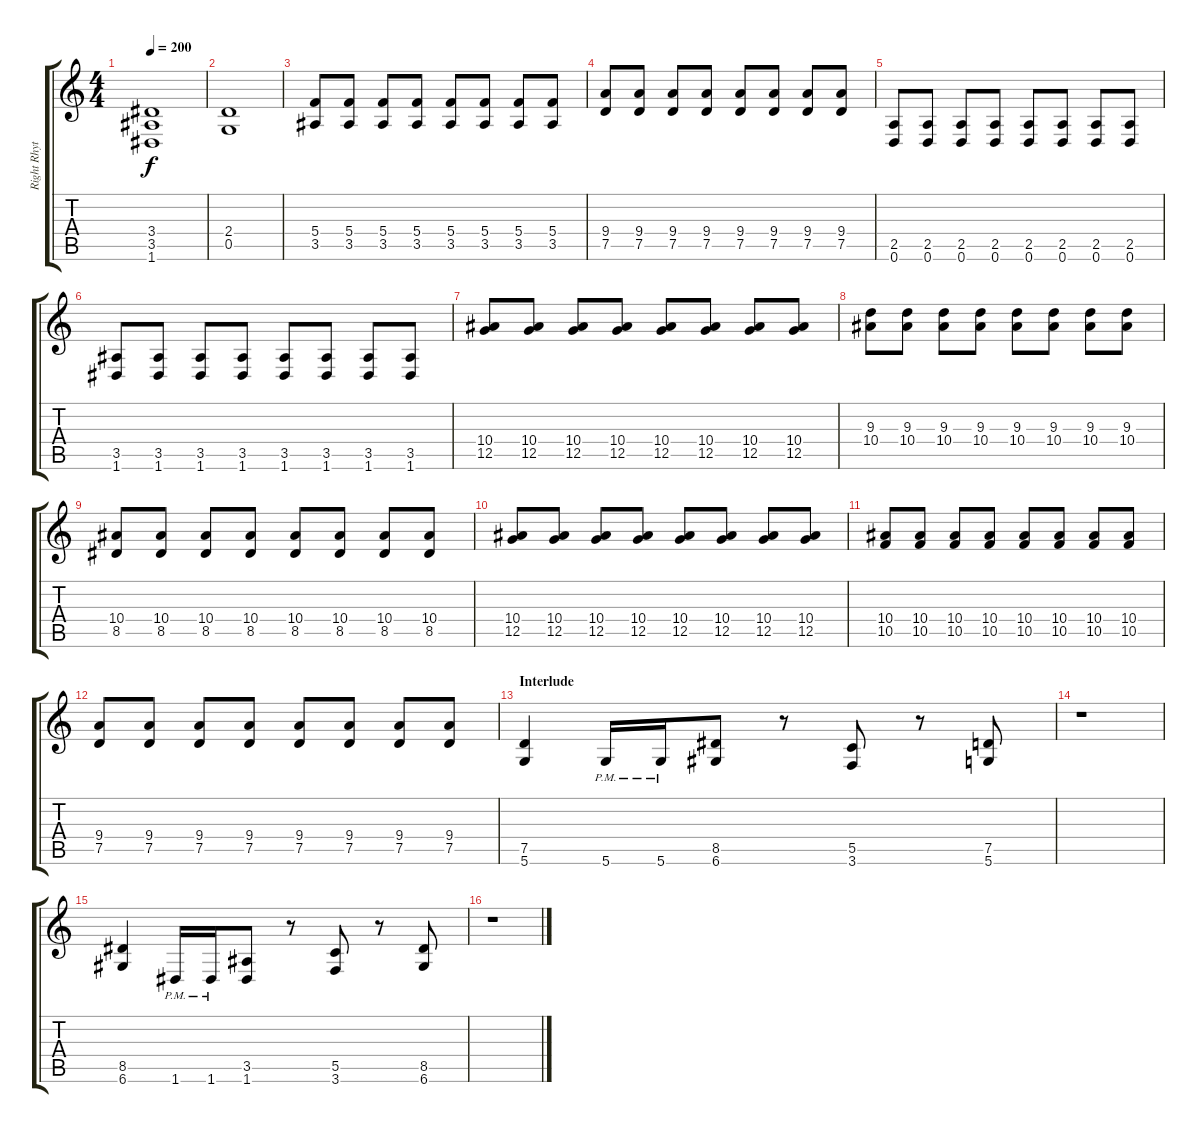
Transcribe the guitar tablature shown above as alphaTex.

\track ("Right Rhythm Gtr" "Right Rhyt") {instrument distortionguitar}
\staff {score tabs}
\tuning (D4 A3 F3 C3 G2 D2) {hide}
\ts (4 4)
\tempo 200
\clef g2
\ks c
(3.4 3.5 1.6).1{dy f} |
(2.4 0.5).1 |
(5.4 3.5).8 (5.4 3.5).8 (5.4 3.5).8 (5.4 3.5).8 (5.4 3.5).8 (5.4 3.5).8 (5.4 3.5).8 (5.4 3.5).8 |
(9.4 7.5).8 (9.4 7.5).8 (9.4 7.5).8 (9.4 7.5).8 (9.4 7.5).8 (9.4 7.5).8 (9.4 7.5).8 (9.4 7.5).8 |
(2.5 0.6).8 (2.5 0.6).8 (2.5 0.6).8 (2.5 0.6).8 (2.5 0.6).8 (2.5 0.6).8 (2.5 0.6).8 (2.5 0.6).8 |
(3.5 1.6).8 (3.5 1.6).8 (3.5 1.6).8 (3.5 1.6).8 (3.5 1.6).8 (3.5 1.6).8 (3.5 1.6).8 (3.5 1.6).8 |
(10.4 12.5).8 (10.4 12.5).8 (10.4 12.5).8 (10.4 12.5).8 (10.4 12.5).8 (10.4 12.5).8 (10.4 12.5).8 (10.4 12.5).8 |
(9.3 10.4).8 (9.3 10.4).8 (9.3 10.4).8 (9.3 10.4).8 (9.3 10.4).8 (9.3 10.4).8 (9.3 10.4).8 (9.3 10.4).8 |
(10.4 8.5).8 (10.4 8.5).8 (10.4 8.5).8 (10.4 8.5).8 (10.4 8.5).8 (10.4 8.5).8 (10.4 8.5).8 (10.4 8.5).8 |
(10.4 12.5).8 (10.4 12.5).8 (10.4 12.5).8 (10.4 12.5).8 (10.4 12.5).8 (10.4 12.5).8 (10.4 12.5).8 (10.4 12.5).8 |
(10.4 10.5).8 (10.4 10.5).8 (10.4 10.5).8 (10.4 10.5).8 (10.4 10.5).8 (10.4 10.5).8 (10.4 10.5).8 (10.4 10.5).8 |
(9.4 7.5).8 (9.4 7.5).8 (9.4 7.5).8 (9.4 7.5).8 (9.4 7.5).8 (9.4 7.5).8 (9.4 7.5).8 (9.4 7.5).8 |
\section ("" "Interlude")
(7.5 5.6).4 5.6{pm}.16 5.6{pm}.16 (8.5 6.6).8 r.8 (5.5 3.6).8 r.8 (7.5 5.6).8 |
r.1 |
(8.5 6.6).4 1.6{pm}.16 1.6{pm}.16 (3.5 1.6).8 r.8 (5.5 3.6).8 r.8 (8.5 6.6).8 |
r.1
